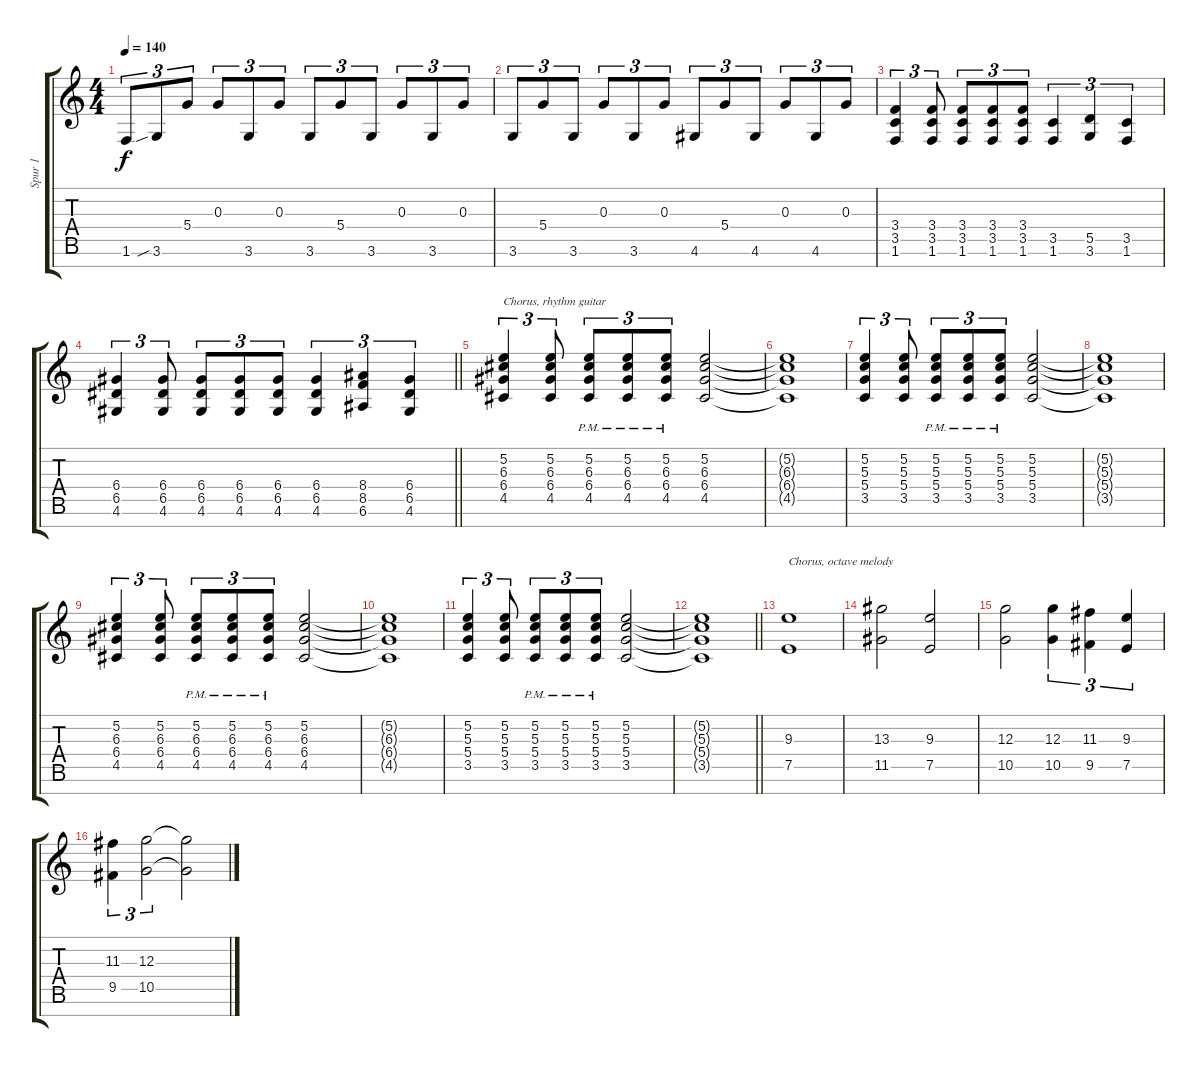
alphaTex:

\track ("Spur 1" "Spur 1") {instrument acousticguitarsteel}
\staff {score tabs}
\tuning (E4 B3 G3 D3 A2 E2 B1) {hide}
\ts (4 4)
\tempo 140
\clef g2
\ks c
1.6.8{tu (3 2) dy f} 3.6{sib}.8{tu (3 2)} 5.4.8{tu (3 2)} 0.3.8{tu (3 2)} 3.6.8{tu (3 2)} 0.3.8{tu (3 2)} 3.6.8{tu (3 2)} 5.4.8{tu (3 2)} 3.6.8{tu (3 2)} 0.3.8{tu (3 2)} 3.6.8{tu (3 2)} 0.3.8{tu (3 2)} |
3.6.8{tu (3 2)} 5.4.8{tu (3 2)} 3.6.8{tu (3 2)} 0.3.8{tu (3 2)} 3.6.8{tu (3 2)} 0.3.8{tu (3 2)} 4.6.8{tu (3 2)} 5.4.8{tu (3 2)} 4.6.8{tu (3 2)} 0.3.8{tu (3 2)} 4.6.8{tu (3 2)} 0.3.8{tu (3 2)} |
(3.4 3.5 1.6).4{tu (3 2)} (3.4 3.5 1.6).8{tu (3 2)} (3.4 3.5 1.6).8{tu (3 2)} (3.4 3.5 1.6).8{tu (3 2)} (3.4 3.5 1.6).8{tu (3 2)} (3.5 1.6).4{tu (3 2)} (5.5 3.6).4{tu (3 2)} (3.5 1.6).4{tu (3 2)} |
\barLineRight lightlight
(6.4 6.5 4.6).4{tu (3 2)} (6.4 6.5 4.6).8{tu (3 2)} (6.4 6.5 4.6).8{tu (3 2)} (6.4 6.5 4.6).8{tu (3 2)} (6.4 6.5 4.6).8{tu (3 2)} (6.4 6.5 4.6).4{tu (3 2)} (8.4 8.5 6.6).4{tu (3 2)} (6.4 6.5 4.6).4{tu (3 2)} |
(5.2 6.3 6.4 4.5).4{tu (3 2) txt "Chorus, rhythm guitar"} (5.2 6.3 6.4 4.5).8{tu (3 2)} (5.2 6.3 6.4 4.5{pm}).8{tu (3 2)} (5.2 6.3 6.4 4.5{pm}).8{tu (3 2)} (5.2 6.3 6.4 4.5{pm}).8{tu (3 2)} (5.2 6.3 6.4 4.5).2 |
(5.2{t} 6.3{t} 6.4{t} 4.5{t}).1 |
(5.2 5.3 5.4 3.5).4{tu (3 2)} (5.2 5.3 5.4 3.5).8{tu (3 2)} (5.2 5.3 5.4 3.5{pm}).8{tu (3 2)} (5.2 5.3 5.4 3.5{pm}).8{tu (3 2)} (5.2 5.3 5.4 3.5{pm}).8{tu (3 2)} (5.2 5.3 5.4 3.5).2 |
(5.2{t} 5.3{t} 5.4{t} 3.5{t}).1 |
(5.2 6.3 6.4 4.5).4{tu (3 2)} (5.2 6.3 6.4 4.5).8{tu (3 2)} (5.2 6.3 6.4 4.5{pm}).8{tu (3 2)} (5.2 6.3 6.4 4.5{pm}).8{tu (3 2)} (5.2 6.3 6.4 4.5{pm}).8{tu (3 2)} (5.2 6.3 6.4 4.5).2 |
(5.2{t} 6.3{t} 6.4{t} 4.5{t}).1 |
(5.2 5.3 5.4 3.5).4{tu (3 2)} (5.2 5.3 5.4 3.5).8{tu (3 2)} (5.2 5.3 5.4 3.5{pm}).8{tu (3 2)} (5.2 5.3 5.4 3.5{pm}).8{tu (3 2)} (5.2 5.3 5.4 3.5{pm}).8{tu (3 2)} (5.2 5.3 5.4 3.5).2 |
\barLineRight lightlight
(5.2{t} 5.3{t} 5.4{t} 3.5{t}).1 |
(9.3 7.5).1{txt "Chorus, octave melody "} |
(13.3 11.5).2 (9.3 7.5).2 |
(12.3 10.5).2 (12.3 10.5).4{tu (3 2)} (11.3 9.5).4{tu (3 2)} (9.3 7.5).4{tu (3 2)} |
(11.3 9.5).4{tu (3 2)} (12.3 10.5).2{tu (3 2)} (12.3{t} 10.5{t}).2
